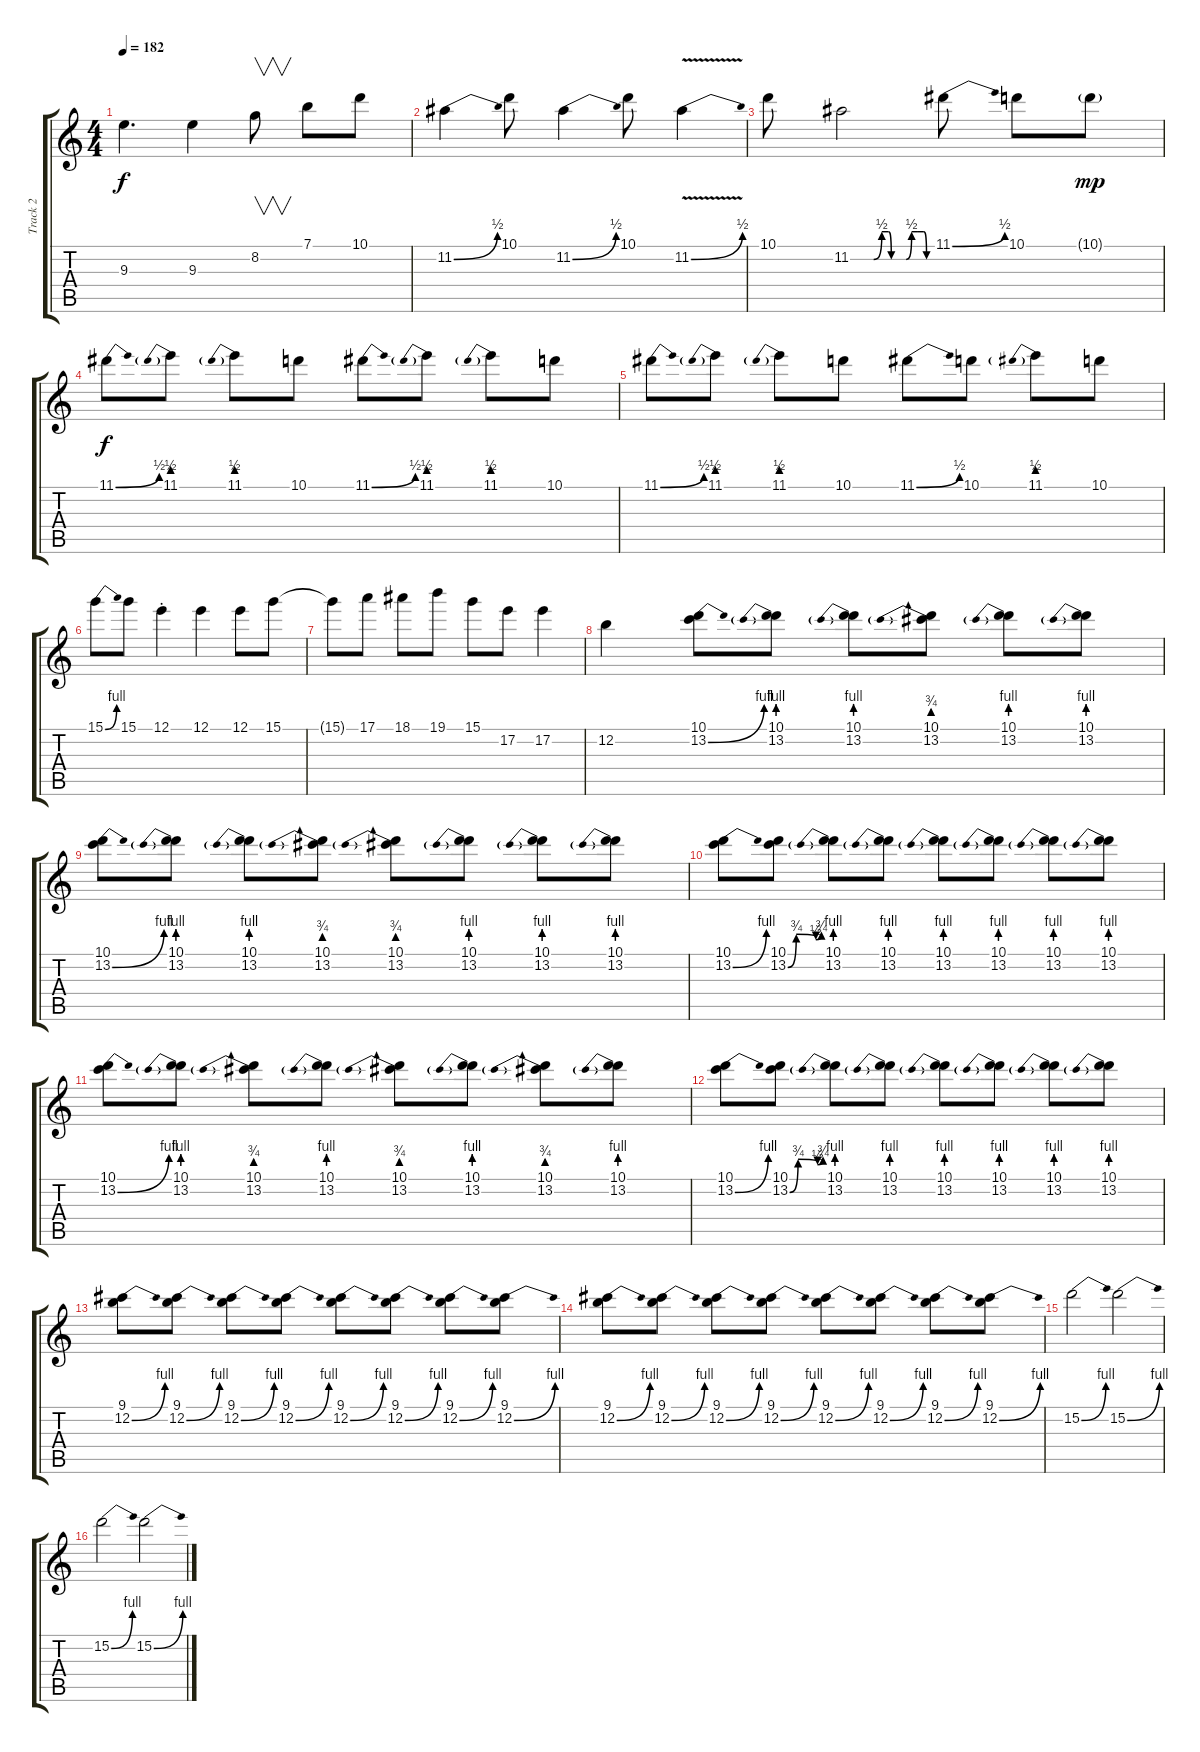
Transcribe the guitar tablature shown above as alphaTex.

\track ("Track 2" "Track 2") {instrument overdrivenguitar}
\staff {score tabs}
\tuning (E4 B3 G3 D3 A2 E2) {hide}
\ts (4 4)
\tempo 182
\clef g2
\ks c
9.3{t}.4{d dy f} 9.3.4 8.2.8{v} 7.1.8 10.1.8 |
11.2{be (bend 0 0 60 2)}.4 10.1.8 11.2{be (bend 0 0 60 2)}.4 10.1.8 11.2{be (bend 0 0 60 2) v}.4 |
10.1.8 11.2{be (custom 0 0 17 0 23 2 28 2 30 0 35 0 41 0 45 2 49 2 54 2 56 0 60 0)}.2 11.1{be (bend 0 0 60 2)}.8 10.1.8 10.1{g}.8{dy mp} |
11.1{be (bend 0 0 60 2)}.8{dy f} 11.1{be (prebend 0 2 60 2)}.8 11.1{be (prebend 0 2 60 2)}.8 10.1.8 11.1{be (bend 0 0 60 2)}.8 11.1{be (prebend 0 2 60 2)}.8 11.1{be (prebend 0 2 60 2)}.8 10.1.8 |
11.1{be (bend 0 0 60 2)}.8 11.1{be (prebend 0 2 60 2)}.8 11.1{be (prebend 0 2 60 2)}.8 10.1.8 11.1{be (bend 0 0 60 2)}.8 10.1.8 11.1{be (prebend 0 2 60 2)}.8 10.1.8 |
15.1{be (bend 0 0 60 4)}.8 15.1.8 12.1{st}.4 12.1.4 12.1.8 15.1.8 |
15.1{t}.8 17.1.8 18.1.8 19.1.8 15.1.8 17.2.8 17.2.4 |
12.2.4 (10.1 13.2{be (bend 0 0 60 4)}).8 (10.1 13.2{be (prebend 0 4 60 4)}).8 (10.1 13.2{be (prebend 0 4 60 4)}).8 (10.1 13.2{be (prebend 0 3 60 3)}).8 (10.1 13.2{be (prebend 0 4 60 4)}).8 (10.1 13.2{be (prebend 0 4 60 4)}).8 |
(10.1 13.2{be (bend 0 0 60 4)}).8 (10.1 13.2{be (prebend 0 4 60 4)}).8 (10.1 13.2{be (prebend 0 4 60 4)}).8 (10.1 13.2{be (prebend 0 3 60 3)}).8 (10.1 13.2{be (prebend 0 3 60 3)}).8 (10.1 13.2{be (prebend 0 4 60 4)}).8 (10.1 13.2{be (prebend 0 4 60 4)}).8 (10.1 13.2{be (prebend 0 4 60 4)}).8 |
(10.1 13.2{be (bend 0 0 60 4)}).8 (10.1 13.2{be (custom 0 0 15 3 50 2 60 3)}).8 (10.1 13.2{be (prebend 0 4 60 4)}).8 (10.1 13.2{be (prebend 0 4 60 4)}).8 (10.1 13.2{be (prebend 0 4 60 4)}).8 (10.1 13.2{be (prebend 0 4 60 4)}).8 (10.1 13.2{be (prebend 0 4 60 4)}).8 (10.1 13.2{be (prebend 0 4 60 4)}).8 |
(10.1 13.2{be (bend 0 0 60 4)}).8 (10.1 13.2{be (prebend 0 4 60 4)}).8 (10.1 13.2{be (prebend 0 3 60 3)}).8 (10.1 13.2{be (prebend 0 4 60 4)}).8 (10.1 13.2{be (prebend 0 3 60 3)}).8 (10.1 13.2{be (prebend 0 4 60 4)}).8 (10.1 13.2{be (prebend 0 3 60 3)}).8 (10.1 13.2{be (prebend 0 4 60 4)}).8 |
(10.1 13.2{be (bend 0 0 60 4)}).8 (10.1 13.2{be (custom 0 0 15 3 50 2 60 3)}).8 (10.1 13.2{be (prebend 0 4 60 4)}).8 (10.1 13.2{be (prebend 0 4 60 4)}).8 (10.1 13.2{be (prebend 0 4 60 4)}).8 (10.1 13.2{be (prebend 0 4 60 4)}).8 (10.1 13.2{be (prebend 0 4 60 4)}).8 (10.1 13.2{be (prebend 0 4 60 4)}).8 |
(9.1 12.2{be (bend 0 0 60 4)}).8 (9.1 12.2{be (bend 0 0 60 4)}).8 (9.1 12.2{be (bend 0 0 60 4)}).8 (9.1 12.2{be (bend 0 0 60 4)}).8 (9.1 12.2{be (bend 0 0 60 4)}).8 (9.1 12.2{be (bend 0 0 60 4)}).8 (9.1 12.2{be (bend 0 0 60 4)}).8 (9.1 12.2{be (bend 0 0 60 4)}).8 |
(9.1 12.2{be (bend 0 0 60 4)}).8 (9.1 12.2{be (bend 0 0 60 4)}).8 (9.1 12.2{be (bend 0 0 60 4)}).8 (9.1 12.2{be (bend 0 0 60 4)}).8 (9.1 12.2{be (bend 0 0 60 4)}).8 (9.1 12.2{be (bend 0 0 60 4)}).8 (9.1 12.2{be (bend 0 0 60 4)}).8 (9.1 12.2{be (bend 0 0 60 4)}).8 |
15.2{be (bend 0 0 60 4)}.2 15.2{be (bend 0 0 60 4)}.2 |
15.2{be (bend 0 0 60 4)}.2 15.2{be (bend 0 0 60 4)}.2
